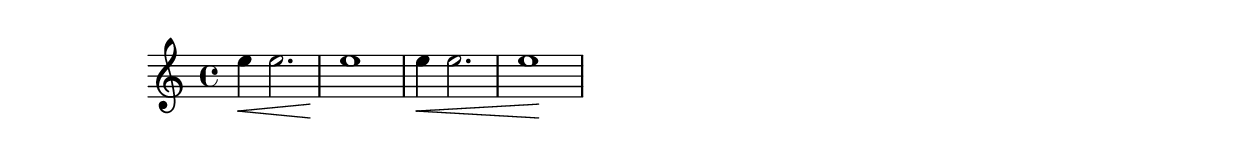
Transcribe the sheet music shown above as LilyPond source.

%% DO NOT EDIT this file manually; it was automatically
%% generated from the LilyPond Snippet Repository
%% (http://lsr.di.unimi.it).
%%
%% Make any changes in the LSR itself, or in
%% `Documentation/snippets/new/`, then run
%% `scripts/auxiliar/makelsr.pl`.
%%
%% This file is in the public domain.

\version "2.24.0"

\header {
  lsrtags = "expressive-marks, tweaks-and-overrides"

  texidoc = "
If the note which ends a hairpin falls on a downbeat, the hairpin stops
at the bar line immediately preceding.  This behavior can be controlled
by overriding the @code{'to-barline} property.
"

  doctitle = "Setting hairpin behavior at bar lines"
} % begin verbatim


\relative c'' {
  e4\< e2.
  e1\!
  \override Hairpin.to-barline = ##f
  e4\< e2.
  e1\!
}
